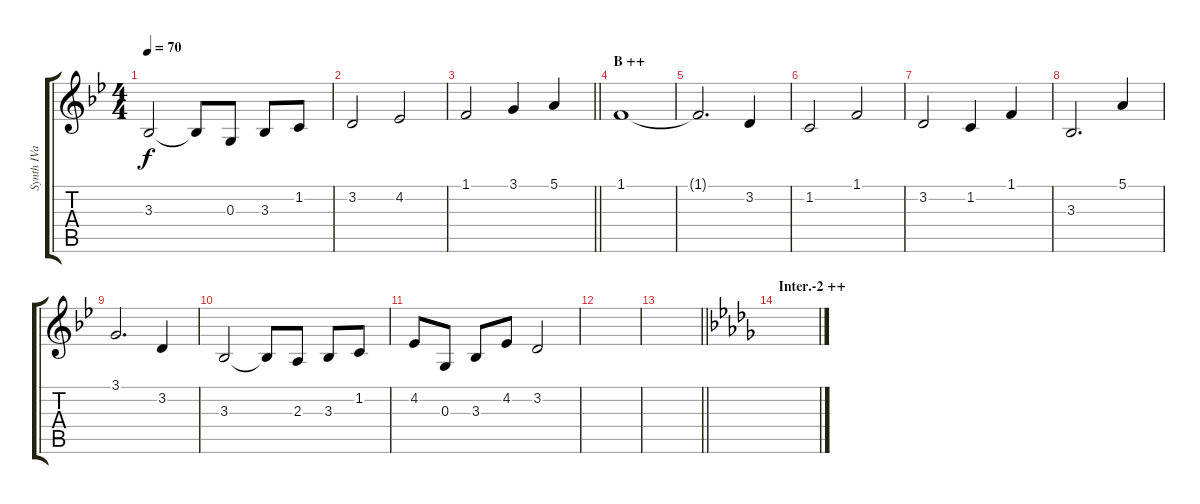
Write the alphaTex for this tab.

\track ("Synth IVa (Kotobuki Tsumugi)" "Synth IVa ") {instrument flute}
\staff {score tabs}
\tuning (E4 B3 G3 D3 A2 E2) {hide}
\ts (4 4)
\tempo 70
\clef g2
\ks bb
3.3.2{dy f} 3.3{t}.8 0.3.8 3.3.8 1.2.8 |
3.2.2 4.2.2 |
\barLineRight lightlight
1.1.2 3.1.4 5.1.4 |
\section ("" "B ++")
1.1.1 |
1.1{t}.2{d} 3.2.4 |
1.2.2 1.1.2 |
3.2.2 1.2.4 1.1.4 |
3.3.2{d} 5.1.4 |
3.1.2{d} 3.2.4 |
3.3.2 3.3{t}.8 2.3.8 3.3.8 1.2.8 |
4.2.8 0.3.8 3.3.8 4.2.8 3.2.2 |
|
\barLineRight lightlight
|
\section ("" "Inter.-2 ++")
\ks db
